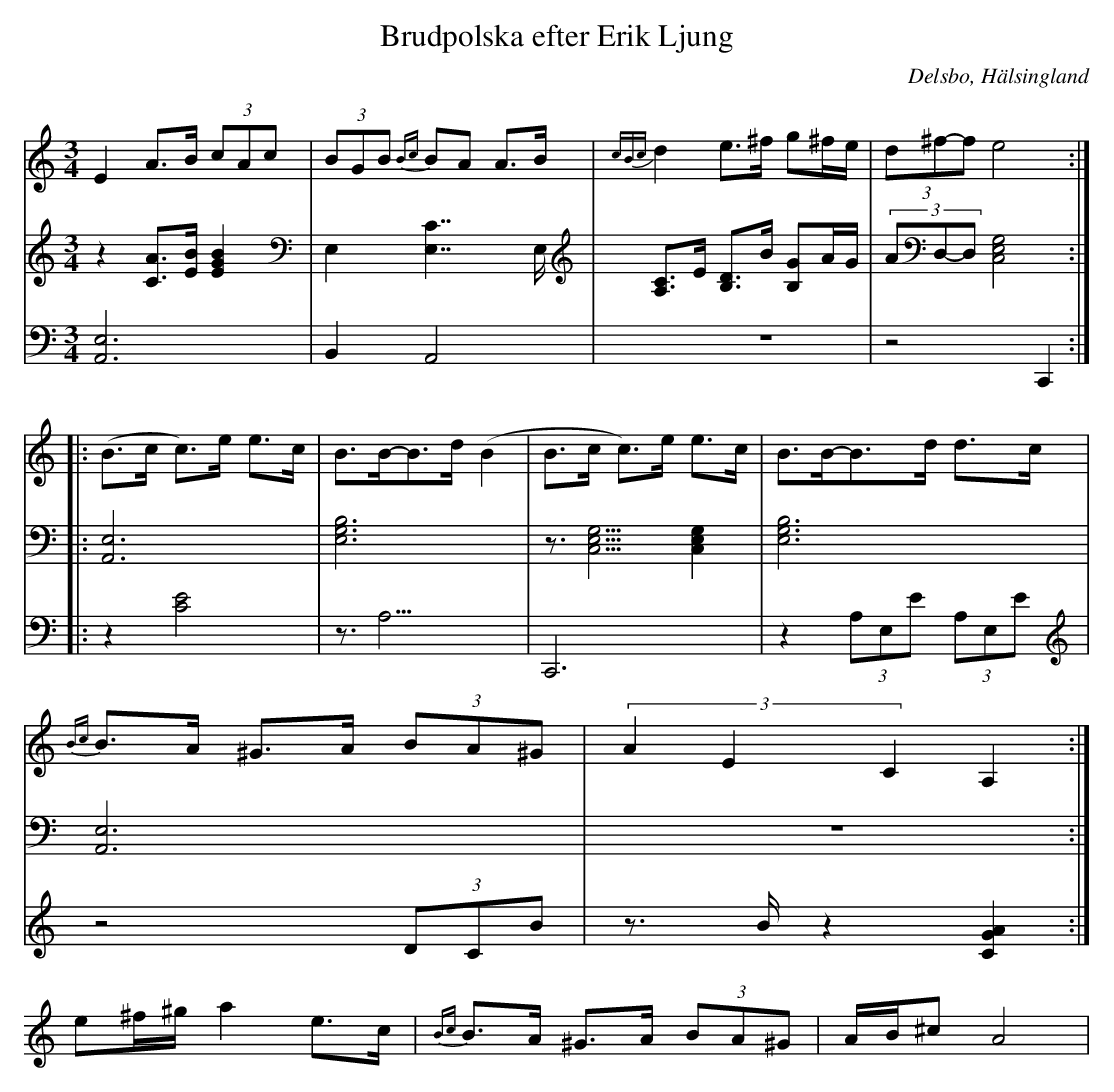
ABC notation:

X:1
T: Brudpolska efter Erik Ljung
Q: 105
O: Delsbo, Hälsingland
M: 3/4
L: 1/8
K: Am
V:1
V:2
V:3 Merge
V:1
E2 A>B (3cAc| (3BGB {Bc}BA A>B|{cBc}d2 e>^f g^f/e/|(3d^f-f e4 :|
|:(B>c c)>e e>c|B>B-B>d (B2|B>c c)>e e>c|B>B-B>d d>c|
{Bc}B>A ^G>A (3BA^G|(3A2E2C2 A,2:|
e^f/^g/ a2 e>c|{Bc}B>A ^G>A (3BA^G|A/B/^c A4|
V:2
z2 [AC]>[BE] [B2E2G2]|E,2 [C7/2E,7/2]E,/|[A,C]>E [B,D]>B [B,G]A/G/|(3AD,-D, [E,4G,4C,4]:|
|:[A,,6E,6]|[E,6G,6B,6]|z3/2[E,5/2G,5/2C,5/2] [E,2G,2C,2]|[E,6G,6B,6]|
[A,,6E,6]|z6:|
V:3
[A,,6E,6]|B,,2 A,,4|z6|z4  C,,2:|
|:z2 [C4E4]|z3<A,3|C,,6|z2 (3A,E,E (3A,E,E|
z4 (3DCB|z>B z2 [G2A2C2]:|
